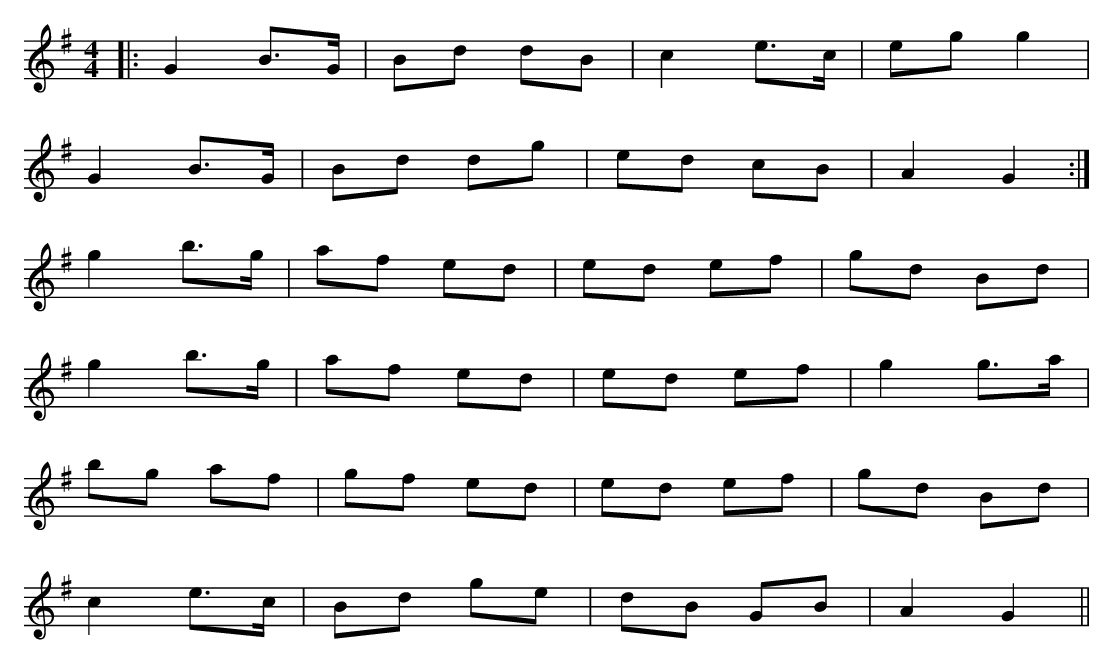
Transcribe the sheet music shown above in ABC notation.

X:1
M:4/4
K:G
|:G2 B>G|Bd dB|c2 e>c|eg g2|
G2 B>G|Bd dg|ed cB|A2 G2:|
g2 b>g|af ed|ed ef|gd Bd|
g2 b>g|af ed|ed ef|g2 g>a|
bg af|gf ed|ed ef|gd Bd|
c2 e>c|Bd ge|dB GB|A2 G2||
